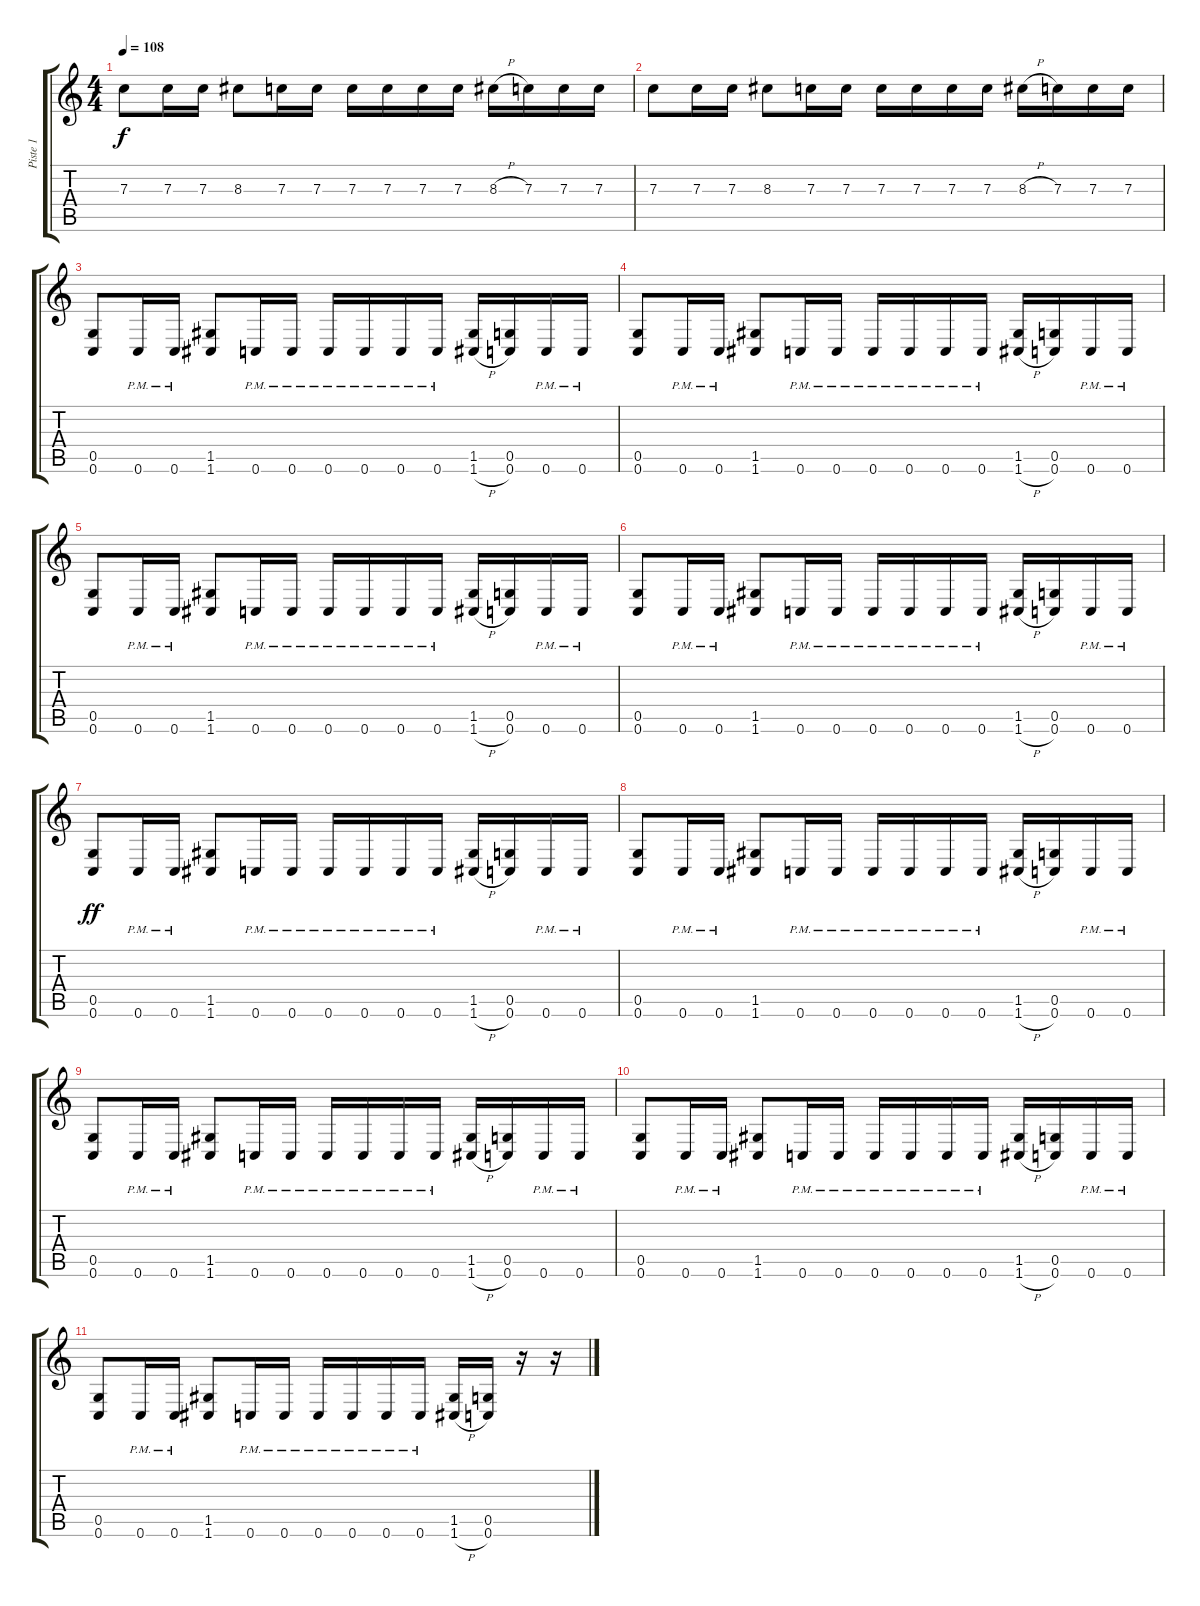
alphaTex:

\track ("Piste 1" "Piste 1") {instrument distortionguitar}
\staff {score tabs}
\tuning (D4 A3 F3 C3 G2 C2) {hide}
\ts (4 4)
\tempo 108
\clef g2
\ks c
7.3.8{dy f} 7.3.16 7.3.16 8.3.8 7.3.16 7.3.16 7.3.16 7.3.16 7.3.16 7.3.16 8.3{h}.16 7.3.16 7.3.16 7.3.16 |
7.3.8 7.3.16 7.3.16 8.3.8 7.3.16 7.3.16 7.3.16 7.3.16 7.3.16 7.3.16 8.3{h}.16 7.3.16 7.3.16 7.3.16 |
(0.5 0.6).8 0.6{pm}.16 0.6{pm}.16 (1.5 1.6).8 0.6{pm}.16 0.6{pm}.16 0.6{pm}.16 0.6{pm}.16 0.6{pm}.16 0.6{pm}.16 (1.5 1.6{h}).16 (0.5 0.6).16 0.6{pm}.16 0.6{pm}.16 |
(0.5 0.6).8 0.6{pm}.16 0.6{pm}.16 (1.5 1.6).8 0.6{pm}.16 0.6{pm}.16 0.6{pm}.16 0.6{pm}.16 0.6{pm}.16 0.6{pm}.16 (1.5 1.6{h}).16 (0.5 0.6).16 0.6{pm}.16 0.6{pm}.16 |
(0.5 0.6).8 0.6{pm}.16 0.6{pm}.16 (1.5 1.6).8 0.6{pm}.16 0.6{pm}.16 0.6{pm}.16 0.6{pm}.16 0.6{pm}.16 0.6{pm}.16 (1.5 1.6{h}).16 (0.5 0.6).16 0.6{pm}.16 0.6{pm}.16 |
(0.5 0.6).8 0.6{pm}.16 0.6{pm}.16 (1.5 1.6).8 0.6{pm}.16 0.6{pm}.16 0.6{pm}.16 0.6{pm}.16 0.6{pm}.16 0.6{pm}.16 (1.5 1.6{h}).16 (0.5 0.6).16 0.6{pm}.16 0.6{pm}.16 |
(0.5 0.6).8{dy ff} 0.6{pm}.16 0.6{pm}.16 (1.5 1.6).8 0.6{pm}.16 0.6{pm}.16 0.6{pm}.16 0.6{pm}.16 0.6{pm}.16 0.6{pm}.16 (1.5 1.6{h}).16 (0.5 0.6).16 0.6{pm}.16 0.6{pm}.16 |
(0.5 0.6).8 0.6{pm}.16 0.6{pm}.16 (1.5 1.6).8 0.6{pm}.16 0.6{pm}.16 0.6{pm}.16 0.6{pm}.16 0.6{pm}.16 0.6{pm}.16 (1.5 1.6{h}).16 (0.5 0.6).16 0.6{pm}.16 0.6{pm}.16 |
(0.5 0.6).8 0.6{pm}.16 0.6{pm}.16 (1.5 1.6).8 0.6{pm}.16 0.6{pm}.16 0.6{pm}.16 0.6{pm}.16 0.6{pm}.16 0.6{pm}.16 (1.5 1.6{h}).16 (0.5 0.6).16 0.6{pm}.16 0.6{pm}.16 |
(0.5 0.6).8 0.6{pm}.16 0.6{pm}.16 (1.5 1.6).8 0.6{pm}.16 0.6{pm}.16 0.6{pm}.16 0.6{pm}.16 0.6{pm}.16 0.6{pm}.16 (1.5 1.6{h}).16 (0.5 0.6).16 0.6{pm}.16 0.6{pm}.16 |
(0.5 0.6).8 0.6{pm}.16 0.6{pm}.16 (1.5 1.6).8 0.6{pm}.16 0.6{pm}.16 0.6{pm}.16 0.6{pm}.16 0.6{pm}.16 0.6{pm}.16 (1.5 1.6{h}).16 (0.5 0.6).16 r.16 r.16
